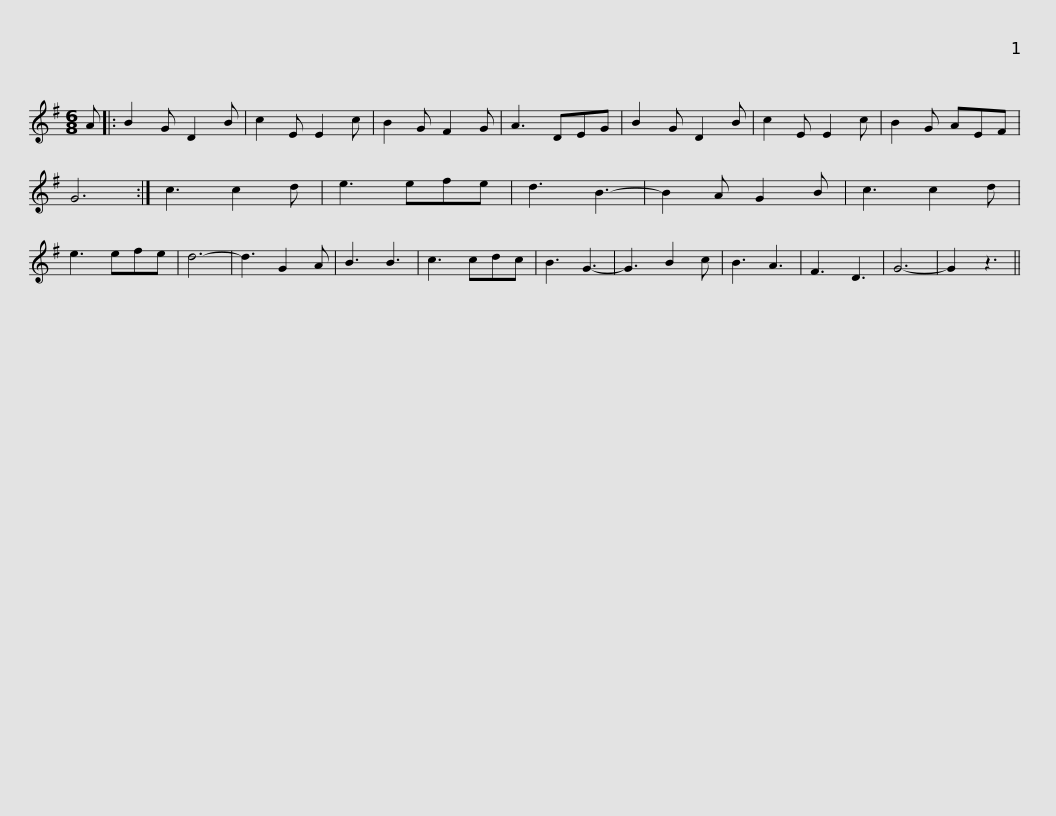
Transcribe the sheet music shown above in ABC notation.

X:1
L:1/8
M:6/8
I:linebreak $
K:G
V:1 treble
V:1
 A |: B2 G D2 B | c2 E E2 c | B2 G F2 G | A3 DEG | %5
 B2 G D2 B | c2 E E2 c | B2 G AEF | G6 :| c3 c2 d |$ %10
 e3 efe | d3 B3- | B2 A G2 B | c3 c2 d | e3 efe | %15
 d6- | d3 G2 A | B3 B3 | c3 cdc | B3 G3- | %20
 G3 B2 c |$ B3 A3 | F3 D3 | G6- | G2 z3 || %25
